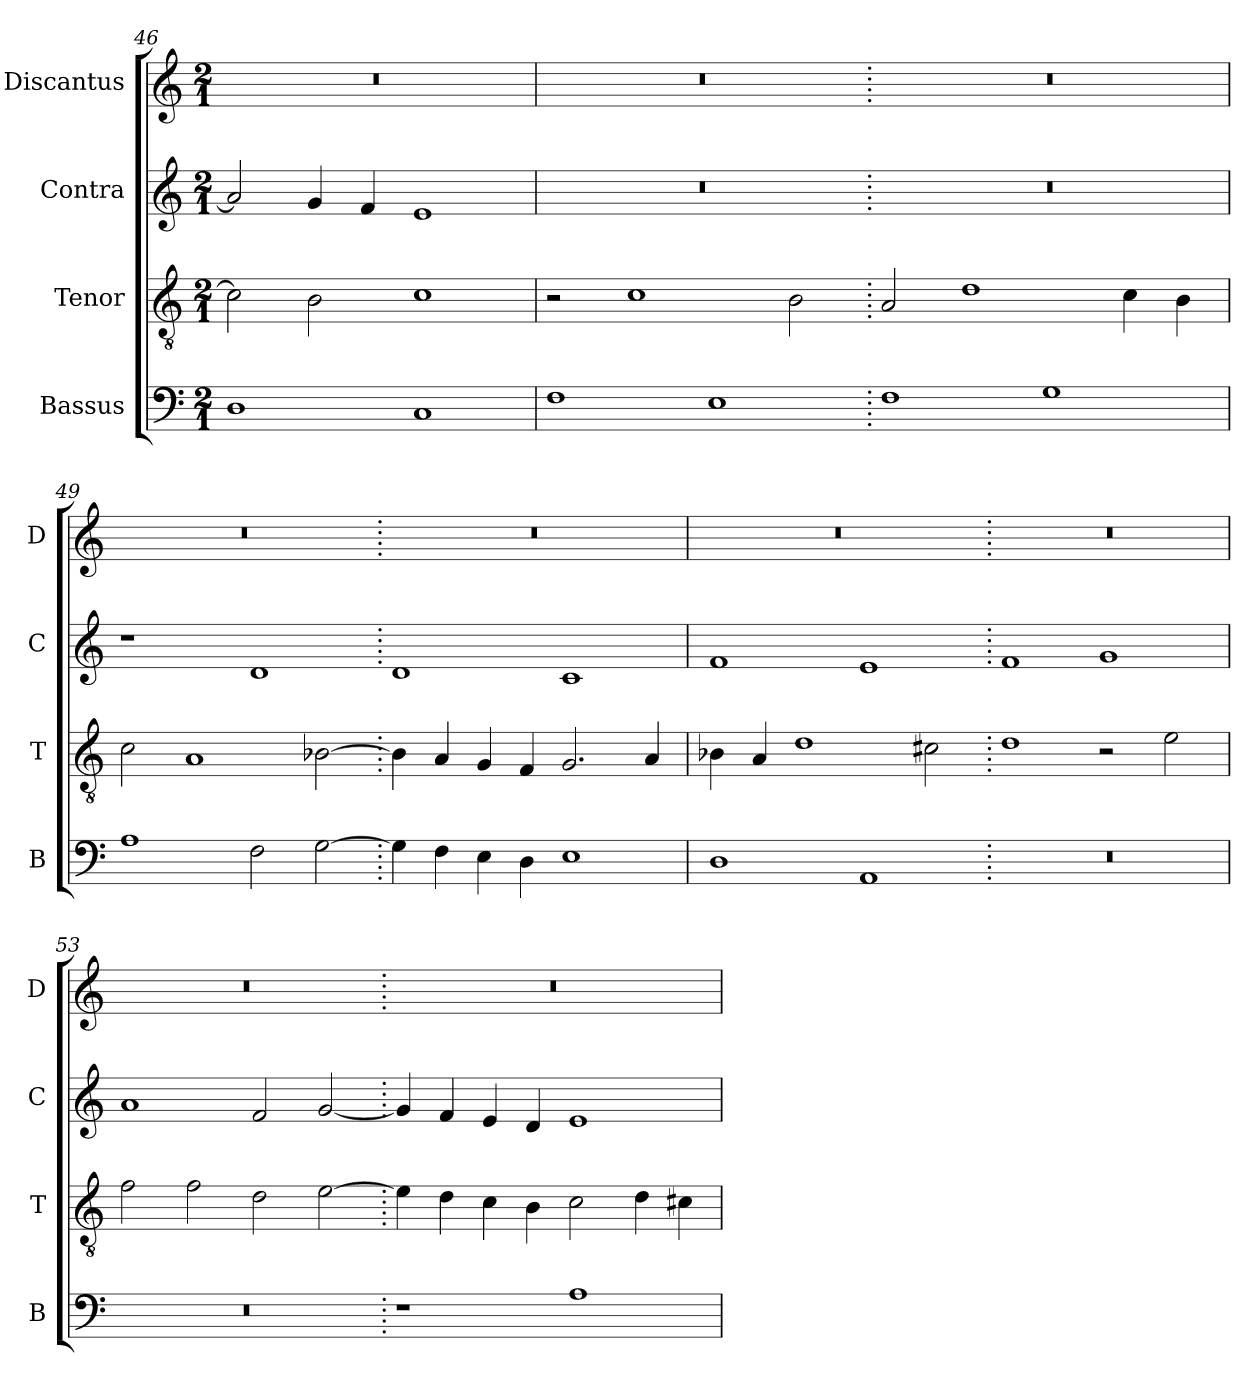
**kern	**kern	**kern	**kern
*part4	*part3	*part2	*part1
*staff4	*staff3	*staff2	*staff1
*I"Bassus	*I"Tenor	*I"Contra	*I"Discantus
*I'B	*I'T	*I'C	*I'D
*clefF4	*clefGv2	*clefG2	*clefG2
*k[]	*k[]	*k[]	*k[]
*M2/1	*M2/1	*M2/1	*M2/1
=46	=46	=46	=46
1D	2c\]	2a/]	0r
.	2B\	4g/	.
.	.	4f/	.
1C	1c	1e	.
=47	=47	=47	=47
1F	2r	0r	0r
.	1c	.	.
1E	.	.	.
.	2B\	.	.
=48.	=48.	=48.	=48.
1F	2A/	0r	0r
.	1d	.	.
1G	.	.	.
.	4c\	.	.
.	4B\	.	.
=49	=49	=49	=49
1A	2c\	1r	0r
.	1A	.	.
2F\	.	1d	.
[2G\	[2B-X\	.	.
=50.	=50.	=50.	=50.
4G\]	4B-\]	1d	0r
4F\	4A/	.	.
4E\	4G/	.	.
4D\	4F/	.	.
1E	2.G/	1c	.
.	4A/	.	.
=51	=51	=51	=51
1D	4B-X\	1f	0r
.	4A/	.	.
.	1d	.	.
1AA	.	1e	.
.	2c#X\	.	.
=52.	=52.	=52.	=52.
0r	1d	1f	0r
.	2r	1g	.
.	2e\	.	.
=53	=53	=53	=53
0r	2f\	1a	0r
.	2f\	.	.
.	2d\	2f/	.
.	[2e\	[2g/	.
=54.	=54.	=54.	=54.
1r	4e\]	4g/]	0r
.	4d\	4f/	.
.	4c\	4e/	.
.	4B\	4d/	.
1A	2c\	1e	.
.	4d\	.	.
.	4c#X\	.	.
=	=	=	=
*-	*-	*-	*-
